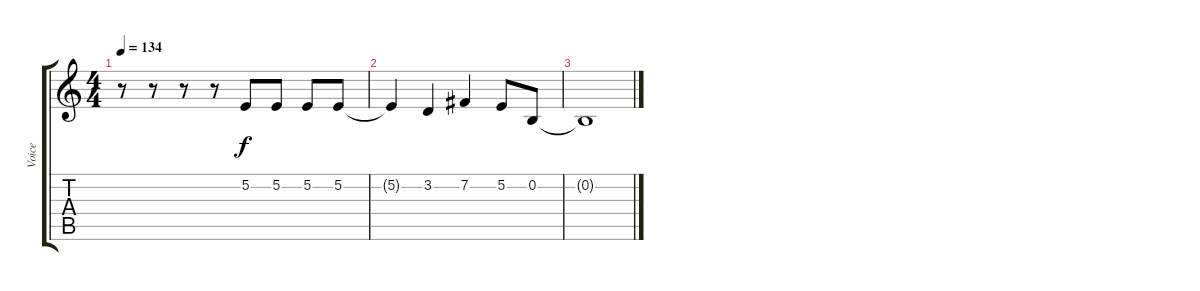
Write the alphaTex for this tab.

\track ("Voice" "Voice") {instrument lead6voice}
\staff {score tabs}
\tuning (E4 B3 G3 D3 A2 E2) {hide}
\ts (4 4)
\tempo 134
\clef g2
\ks c
r.8{dy f} r.8 r.8 r.8 5.2.8 5.2.8 5.2.8 5.2.8 |
5.2{t}.4 3.2.4 7.2.4 5.2.8 0.2.8 |
0.2{t}.1
